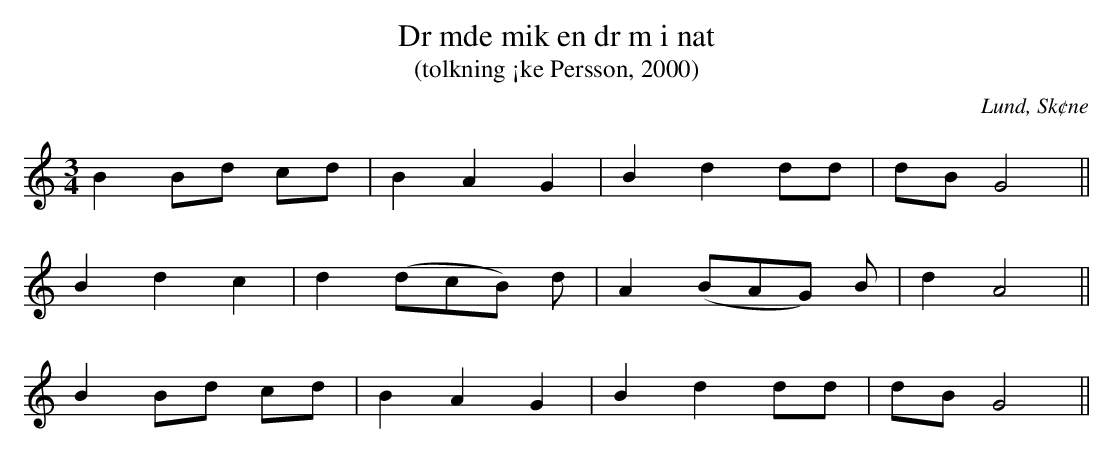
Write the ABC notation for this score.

X:1
T:Dr mde mik en dr m i nat
T:(tolkning ¡ke Persson, 2000)
O:Lund, Sk¢ne
M:3/4
L:1/8
K:C
B2 Bd cd | B2 A2 G2 | B2 d2 dd | dB G4 ||
B2 d2 c2 | d2 (dcB) d | A2 (BAG) B | d2 A4 ||
B2 Bd cd | B2 A2 G2 | B2 d2 dd | dB G4 ||
